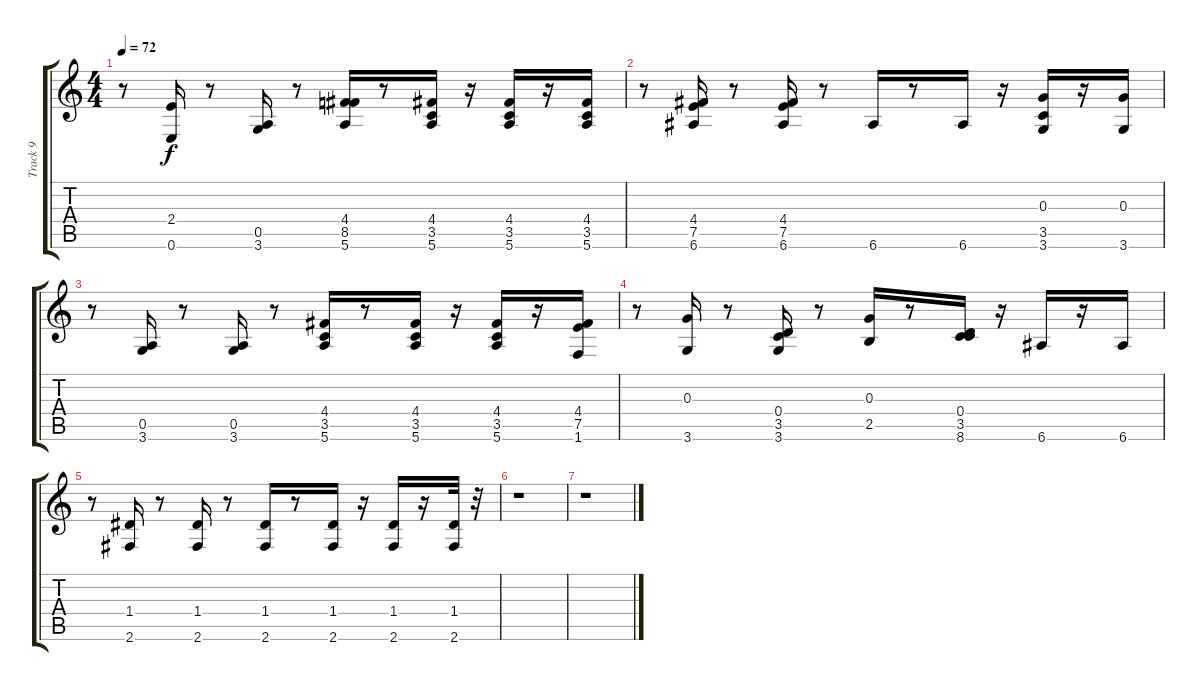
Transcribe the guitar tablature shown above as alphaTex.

\track ("Track 9" "Track 9") {instrument electricguitarclean}
\staff {score tabs}
\tuning (E4 B3 G3 D3 A2 E2) {hide}
\ts (4 4)
\tempo 72
\clef g2
\ks c
r.8{dy f} (2.4 0.6).16 r.8 (0.5 3.6).16 r.8 (4.4 8.5 5.6).16 r.8 (4.4 3.5 5.6).16 r.16 (4.4 3.5 5.6).16 r.16 (4.4 3.5 5.6).16 |
r.8 (4.4 7.5 6.6).16 r.8 (4.4 7.5 6.6).16 r.8 6.6.16 r.8 6.6.16 r.16 (0.3 3.5 3.6).16 r.16 (0.3 3.6).16 |
r.8 (0.5 3.6).16 r.8 (0.5 3.6).16 r.8 (4.4 3.5 5.6).16 r.8 (4.4 3.5 5.6).16 r.16 (4.4 3.5 5.6).16 r.16 (4.4 7.5 1.6).16 |
r.8 (0.3 3.6).16 r.8 (0.4 3.5 3.6).16 r.8 (0.3 2.5).16 r.8 (0.4 3.5 8.6).16 r.16 6.6.16 r.16 6.6.16 |
r.8 (1.4 2.6).16 r.8 (1.4 2.6).16 r.8 (1.4 2.6).16 r.8 (1.4 2.6).16 r.16 (1.4 2.6).16 r.16 (1.4 2.6).32 r.32 |
r.1 |
r.1
